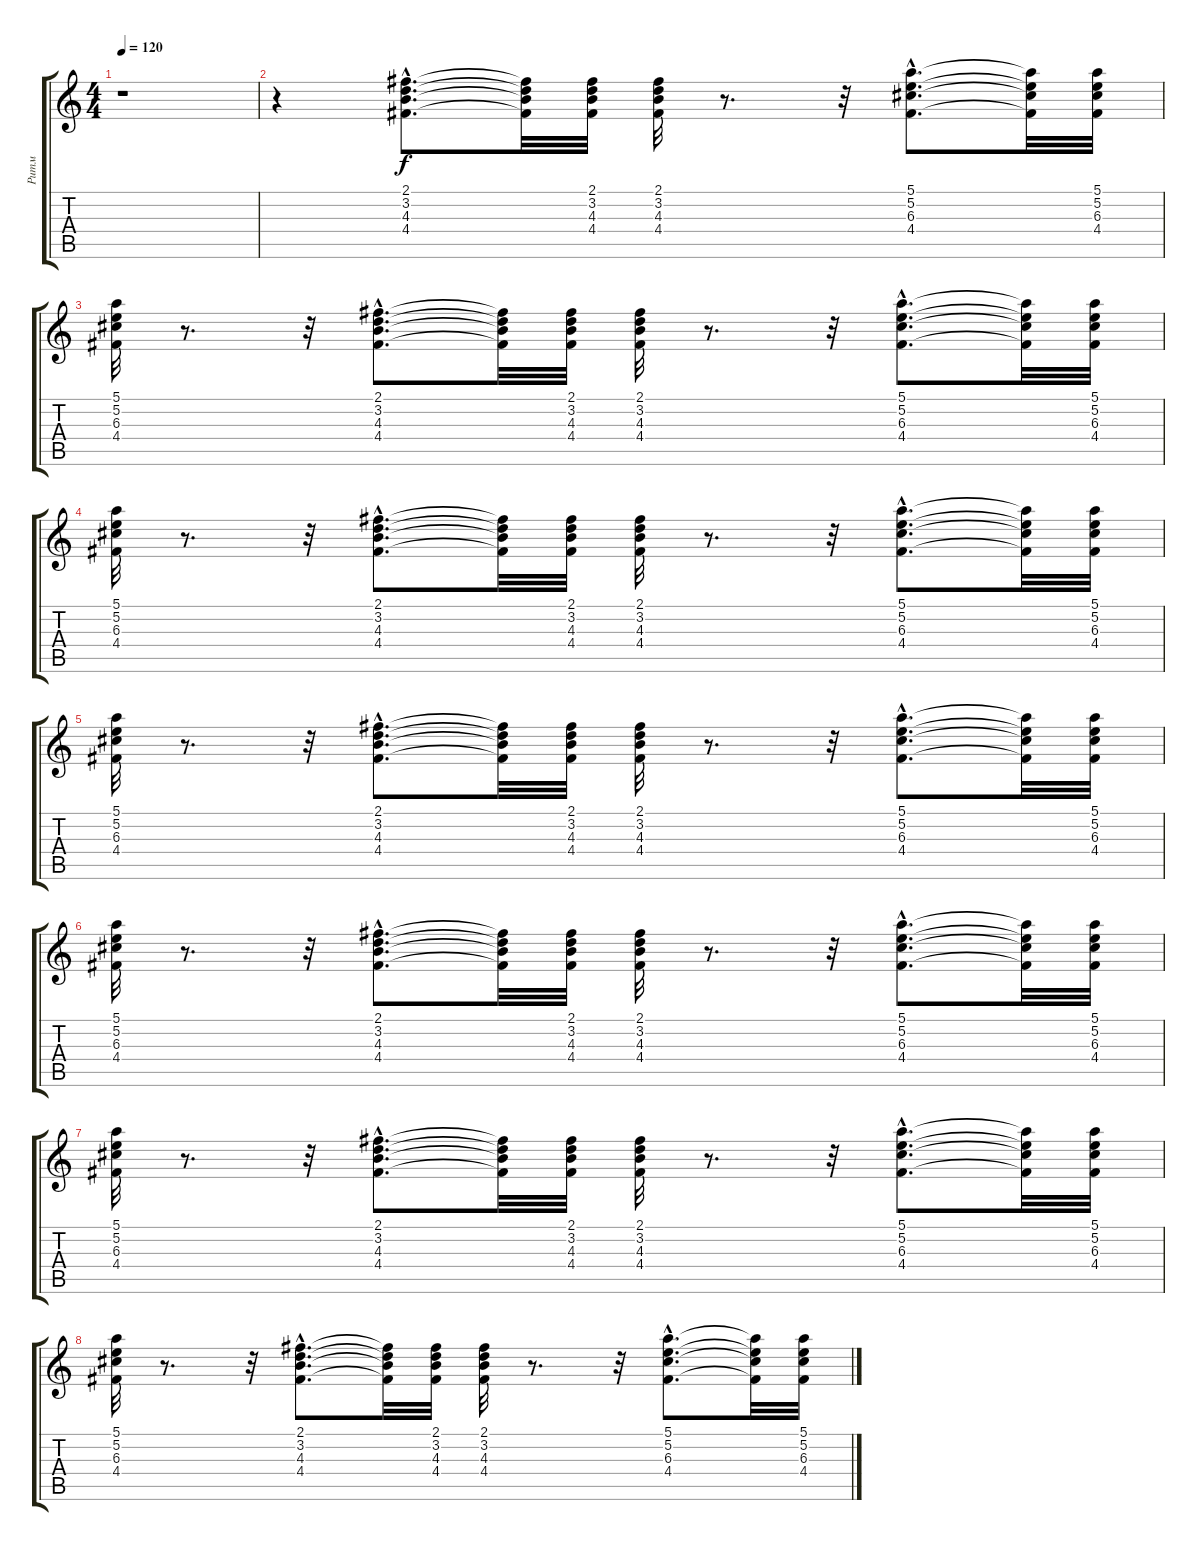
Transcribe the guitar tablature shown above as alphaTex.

\track ("Ритм" "Ритм") {instrument electricguitarclean}
\staff {score tabs}
\tuning (E4 B3 G3 D3 A2 E2) {hide}
\ts (4 4)
\tempo 120
\clef g2
\ks c
r.1{dy f instrument electricguitarclean} |
r.4 (2.1{hac} 3.2{hac} 4.3{hac} 4.4{hac}).8{d} (2.1{t} 3.2{t} 4.3{t} 4.4{t}).32 (2.1 3.2 4.3 4.4).32 (2.1 3.2 4.3 4.4).32 r.8{d} r.32 (5.1{hac} 5.2{hac} 6.3{hac} 4.4{hac}).8{d} (5.1{t} 5.2{t} 6.3{t} 4.4{t}).32 (5.1 5.2 6.3 4.4).32 |
(5.1 5.2 6.3 4.4).32 r.8{d} r.32 (2.1{hac} 3.2{hac} 4.3{hac} 4.4{hac}).8{d} (2.1{t} 3.2{t} 4.3{t} 4.4{t}).32 (2.1 3.2 4.3 4.4).32 (2.1 3.2 4.3 4.4).32 r.8{d} r.32 (5.1{hac} 5.2{hac} 6.3{hac} 4.4{hac}).8{d} (5.1{t} 5.2{t} 6.3{t} 4.4{t}).32 (5.1 5.2 6.3 4.4).32 |
(5.1 5.2 6.3 4.4).32 r.8{d} r.32 (2.1{hac} 3.2{hac} 4.3{hac} 4.4{hac}).8{d} (2.1{t} 3.2{t} 4.3{t} 4.4{t}).32 (2.1 3.2 4.3 4.4).32 (2.1 3.2 4.3 4.4).32 r.8{d} r.32 (5.1{hac} 5.2{hac} 6.3{hac} 4.4{hac}).8{d} (5.1{t} 5.2{t} 6.3{t} 4.4{t}).32 (5.1 5.2 6.3 4.4).32 |
(5.1 5.2 6.3 4.4).32 r.8{d} r.32 (2.1{hac} 3.2{hac} 4.3{hac} 4.4{hac}).8{d} (2.1{t} 3.2{t} 4.3{t} 4.4{t}).32 (2.1 3.2 4.3 4.4).32 (2.1 3.2 4.3 4.4).32 r.8{d} r.32 (5.1{hac} 5.2{hac} 6.3{hac} 4.4{hac}).8{d} (5.1{t} 5.2{t} 6.3{t} 4.4{t}).32 (5.1 5.2 6.3 4.4).32 |
(5.1 5.2 6.3 4.4).32 r.8{d} r.32 (2.1{hac} 3.2{hac} 4.3{hac} 4.4{hac}).8{d} (2.1{t} 3.2{t} 4.3{t} 4.4{t}).32 (2.1 3.2 4.3 4.4).32 (2.1 3.2 4.3 4.4).32 r.8{d} r.32 (5.1{hac} 5.2{hac} 6.3{hac} 4.4{hac}).8{d} (5.1{t} 5.2{t} 6.3{t} 4.4{t}).32 (5.1 5.2 6.3 4.4).32 |
(5.1 5.2 6.3 4.4).32 r.8{d} r.32 (2.1{hac} 3.2{hac} 4.3{hac} 4.4{hac}).8{d} (2.1{t} 3.2{t} 4.3{t} 4.4{t}).32 (2.1 3.2 4.3 4.4).32 (2.1 3.2 4.3 4.4).32 r.8{d} r.32 (5.1{hac} 5.2{hac} 6.3{hac} 4.4{hac}).8{d} (5.1{t} 5.2{t} 6.3{t} 4.4{t}).32 (5.1 5.2 6.3 4.4).32 |
(5.1 5.2 6.3 4.4).32 r.8{d} r.32 (2.1{hac} 3.2{hac} 4.3{hac} 4.4{hac}).8{d} (2.1{t} 3.2{t} 4.3{t} 4.4{t}).32 (2.1 3.2 4.3 4.4).32 (2.1 3.2 4.3 4.4).32 r.8{d} r.32 (5.1{hac} 5.2{hac} 6.3{hac} 4.4{hac}).8{d} (5.1{t} 5.2{t} 6.3{t} 4.4{t}).32 (5.1 5.2 6.3 4.4).32
